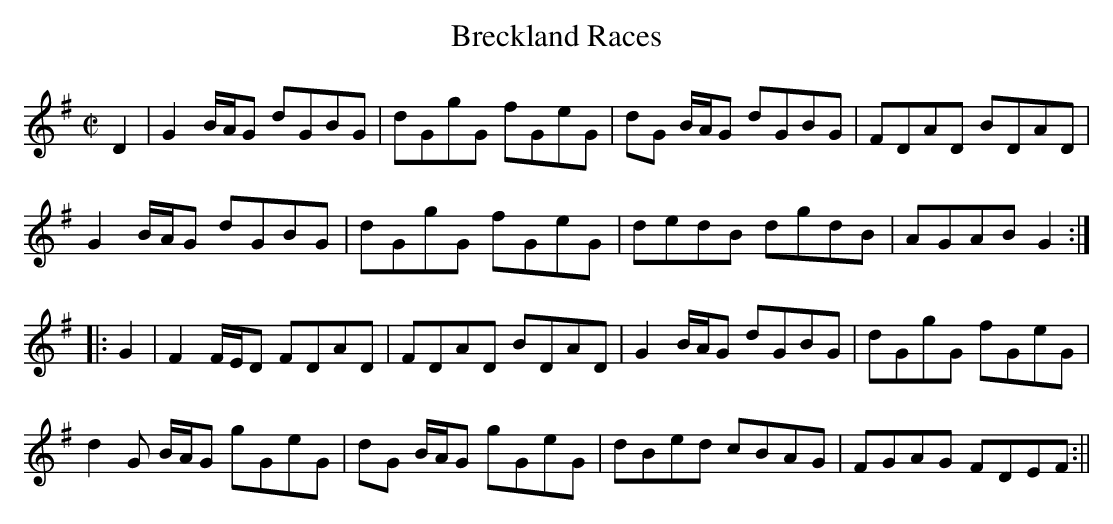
X:1
T:Breckland Races
M:C|
L:1/8
K:G
D2|G2 B/A/G dGBG|dGgG fGeG|dG B/A/G dGBG|FDAD BDAD|
G2 B/A/G dGBG|dGgG fGeG|dedB dgdB|AGAB G2:|
|:G2|F2 F/E/D FDAD|FDAD BDAD|G2 B/A/G dGBG|dGgG fGeG|
d2G B/A/G gGeG|dG B/A/G gGeG|dBed cBAG|FGAG FDEF:||
